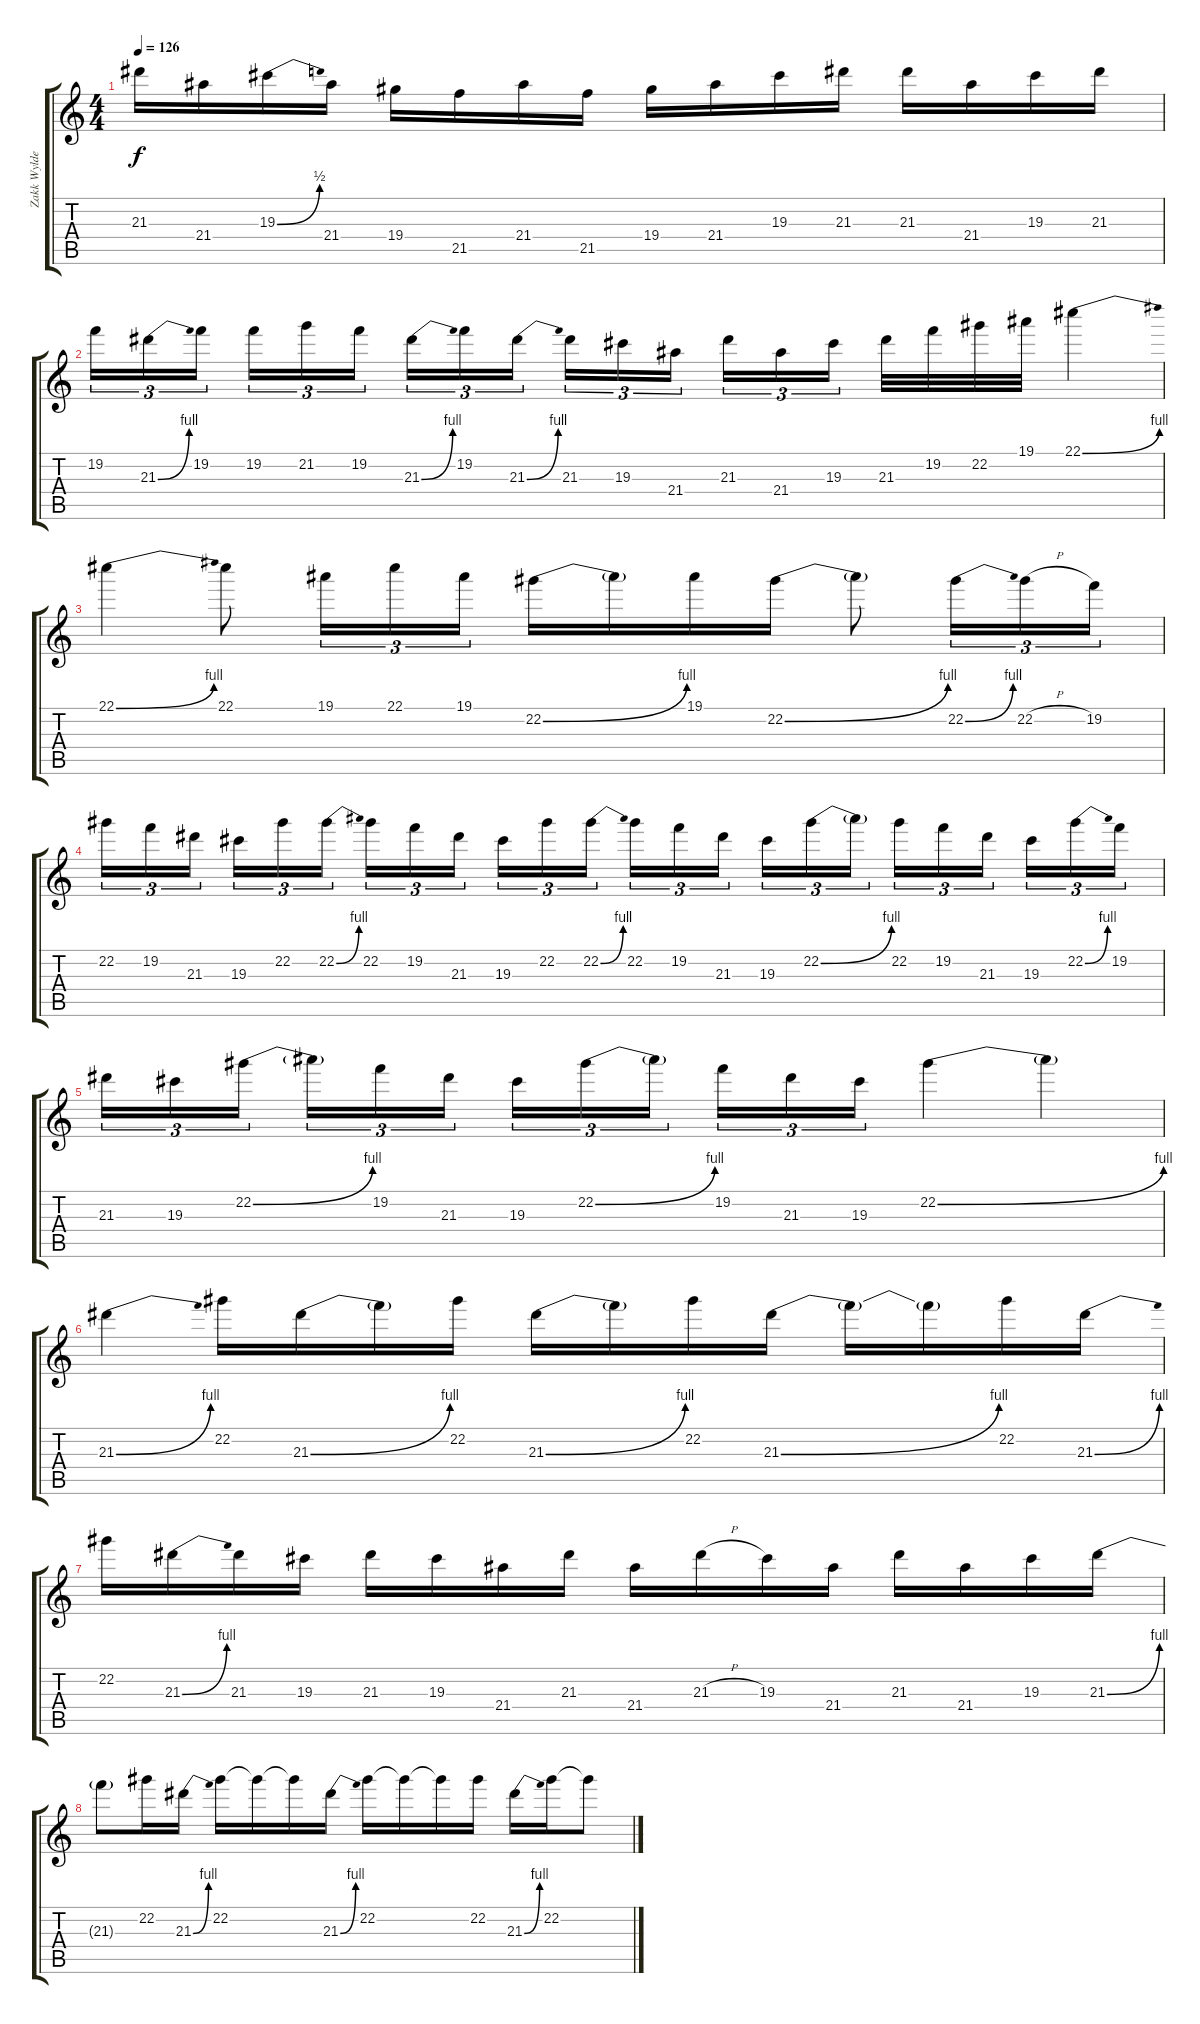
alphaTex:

\track ("Zakk Wylde" "Zakk Wylde") {instrument overdrivenguitar}
\staff {score tabs}
\tuning (Eb4 Bb3 Gb3 Db3 Ab2 Eb2) {hide}
\ts (4 4)
\tempo 126
\clef g2
\ks c
21.3.16{dy f} 21.4.16 19.3{be (bend 0 0 60 2)}.16 21.4.16 19.4.16 21.5.16 21.4.16 21.5.16 19.4.16 21.4.16 19.3.16 21.3.16 21.3.16 21.4.16 19.3.16 21.3.16 |
19.2.16{tu (3 2)} 21.3{be (bend 0 0 60 4)}.16{tu (3 2)} 19.2.16{tu (3 2)} 19.2.16{tu (3 2)} 21.2.16{tu (3 2)} 19.2.16{tu (3 2)} 21.3{be (bend 0 0 60 4)}.16{tu (3 2)} 19.2.16{tu (3 2)} 21.3{be (bend 0 0 60 4)}.16{tu (3 2)} 21.3.16{tu (3 2)} 19.3.16{tu (3 2)} 21.4.16{tu (3 2)} 21.3.16{tu (3 2)} 21.4.16{tu (3 2)} 19.3.16{tu (3 2)} 21.3.32 19.2.32 22.2.32 19.1.32 22.1{be (bend 0 0 60 4)}.4 |
22.1{be (bend 0 0 60 4)}.4 22.1.8 19.1.16{tu (3 2)} 22.1.16{tu (3 2)} 19.1.16{tu (3 2)} 22.2{be (bend 0 0 60 4)}.16 22.2{t}.16 19.1.16 22.2{be (bend 0 0 60 4)}.16 22.2{t}.8 22.2{be (bend 0 0 60 4)}.16{tu (3 2)} 22.2{h}.16{tu (3 2)} 19.2.16{tu (3 2)} |
22.2.16{tu (3 2)} 19.2.16{tu (3 2)} 21.3.16{tu (3 2)} 19.3.16{tu (3 2)} 22.2.16{tu (3 2)} 22.2{be (bend 0 0 60 4)}.16{tu (3 2)} 22.2.16{tu (3 2)} 19.2.16{tu (3 2)} 21.3.16{tu (3 2)} 19.3.16{tu (3 2)} 22.2.16{tu (3 2)} 22.2{be (bend 0 0 60 4)}.16{tu (3 2)} 22.2.16{tu (3 2)} 19.2.16{tu (3 2)} 21.3.16{tu (3 2)} 19.3.16{tu (3 2)} 22.2{be (bend 0 0 60 4)}.16{tu (3 2)} 22.2{t}.16{tu (3 2)} 22.2.16{tu (3 2)} 19.2.16{tu (3 2)} 21.3.16{tu (3 2)} 19.3.16{tu (3 2)} 22.2{be (bend 0 0 60 4)}.16{tu (3 2)} 19.2.16{tu (3 2)} |
21.3.16{tu (3 2)} 19.3.16{tu (3 2)} 22.2{be (bend 0 0 60 4)}.16{tu (3 2)} 22.2{t}.16{tu (3 2)} 19.2.16{tu (3 2)} 21.3.16{tu (3 2)} 19.3.16{tu (3 2)} 22.2{be (bend 0 0 60 4)}.16{tu (3 2)} 22.2{t}.16{tu (3 2)} 19.2.16{tu (3 2)} 21.3.16{tu (3 2)} 19.3.16{tu (3 2)} 22.2{be (bend 0 0 60 4)}.4 22.2{t}.4 |
21.3{be (bend 0 0 60 4)}.4 22.2.16 21.3{be (bend 0 0 60 4)}.16 21.3{t}.16 22.2.16 21.3{be (bend 0 0 60 4)}.16 21.3{t}.16 22.2.16 21.3{be (bend 0 0 60 4)}.16 21.3{t}.16 21.3{t}.16 22.2.16 21.3{be (bend 0 0 60 4)}.16 |
22.2.16 21.3{be (bend 0 0 60 4)}.16 21.3.16 19.3.16 21.3.16 19.3.16 21.4.16 21.3.16 21.4.16 21.3{h}.16 19.3.16 21.4.16 21.3.16 21.4.16 19.3.16 21.3{be (bend 0 0 60 4)}.16 |
21.3{t}.8 22.2.16 21.3{be (bend 0 0 60 4)}.16 22.2.16 22.2{t}.16 22.2{t}.16 21.3{be (bend 0 0 60 4)}.16 22.2.16 22.2{t}.16 22.2{t}.16 22.2.16 21.3{be (bend 0 0 60 4)}.16 22.2.16 22.2{t}.8
